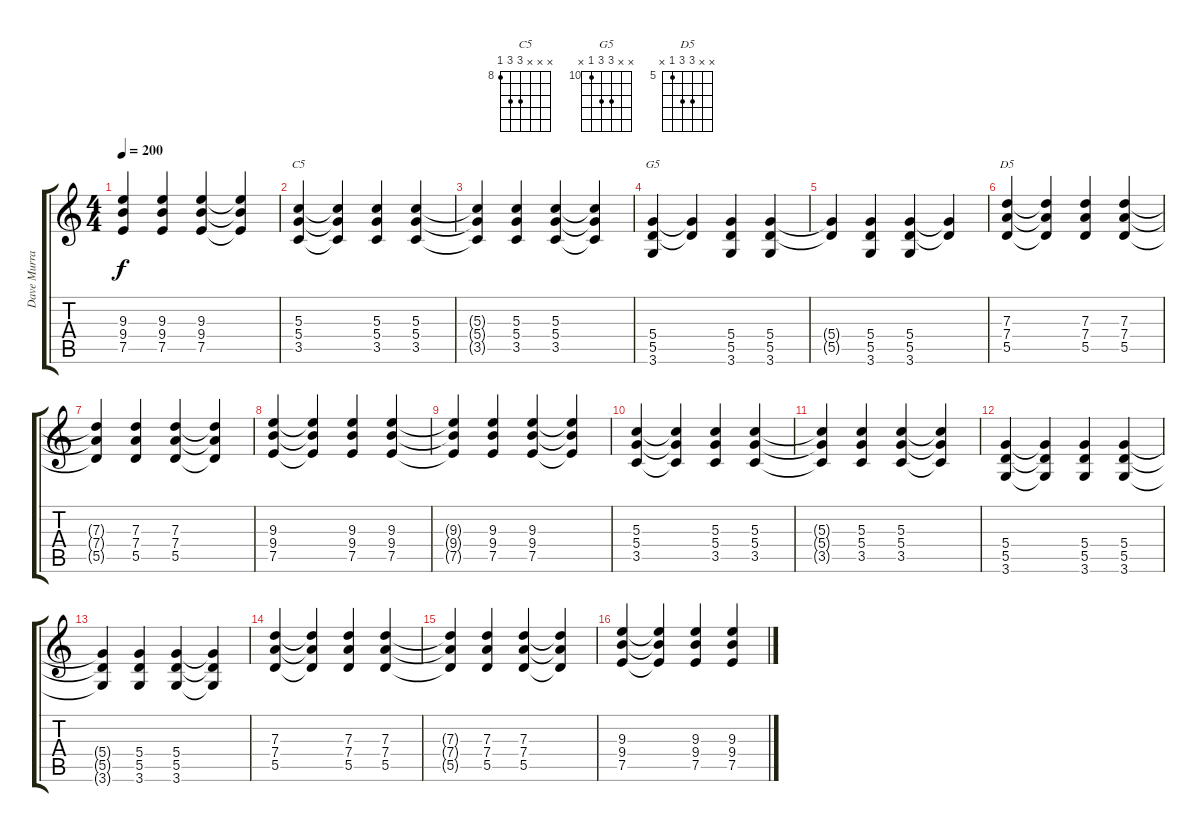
\track ("Dave Murray" "Dave Murra") {instrument distortionguitar}
\staff {score tabs}
\tuning (E4 B3 G3 D3 A2 E2) {hide}
\chord ("C5" x x x 10 10 8) {firstfret 8}
\chord ("G5" x x 12 12 10 x) {firstfret 10}
\chord ("D5" x x 7 7 5 x) {firstfret 5}
\ts (4 4)
\tempo 200
\clef g2
\ks c
(9.3{t} 9.4{t} 7.5{t}).4{dy f} (9.3 9.4 7.5).4 (9.3 9.4 7.5).4 (9.3{t} 9.4{t} 7.5{t}).4 |
(5.3 5.4 3.5).4{ch "C5"} (5.3{t} 5.4{t} 3.5{t}).4 (5.3 5.4 3.5).4 (5.3 5.4 3.5).4 |
(5.3{t} 5.4{t} 3.5{t}).4 (5.3 5.4 3.5).4 (5.3 5.4 3.5).4 (5.3{t} 5.4{t} 3.5{t}).4 |
(5.4 5.5 3.6).4{ch "G5"} (5.4{t} 5.5{t}).4 (5.4 5.5 3.6).4 (5.4 5.5 3.6).4 |
(5.4{t} 5.5{t}).4 (5.4 5.5 3.6).4 (5.4 5.5 3.6).4 (5.4{t} 5.5{t}).4 |
(7.3 7.4 5.5).4{ch "D5"} (7.3{t} 7.4{t} 5.5{t}).4 (7.3 7.4 5.5).4 (7.3 7.4 5.5).4 |
(7.3{t} 7.4{t} 5.5{t}).4 (7.3 7.4 5.5).4 (7.3 7.4 5.5).4 (7.3{t} 7.4{t} 5.5{t}).4 |
(9.3 9.4 7.5).4 (9.3{t} 9.4{t} 7.5{t}).4 (9.3 9.4 7.5).4 (9.3 9.4 7.5).4 |
(9.3{t} 9.4{t} 7.5{t}).4 (9.3 9.4 7.5).4 (9.3 9.4 7.5).4 (9.3{t} 9.4{t} 7.5{t}).4 |
(5.3 5.4 3.5).4 (5.3{t} 5.4{t} 3.5{t}).4 (5.3 5.4 3.5).4 (5.3 5.4 3.5).4 |
(5.3{t} 5.4{t} 3.5{t}).4 (5.3 5.4 3.5).4 (5.3 5.4 3.5).4 (5.3{t} 5.4{t} 3.5{t}).4 |
(5.4 5.5 3.6).4 (5.4{t} 5.5{t} 3.6{t}).4 (5.4 5.5 3.6).4 (5.4 5.5 3.6).4 |
(5.4{t} 5.5{t} 3.6{t}).4 (5.4 5.5 3.6).4 (5.4 5.5 3.6).4 (5.4{t} 5.5{t} 3.6{t}).4 |
(7.3 7.4 5.5).4 (7.3{t} 7.4{t} 5.5{t}).4 (7.3 7.4 5.5).4 (7.3 7.4 5.5).4 |
(7.3{t} 7.4{t} 5.5{t}).4 (7.3 7.4 5.5).4 (7.3 7.4 5.5).4 (7.3{t} 7.4{t} 5.5{t}).4 |
(9.3 9.4 7.5).4 (9.3{t} 9.4{t} 7.5{t}).4 (9.3 9.4 7.5).4 (9.3 9.4 7.5).4
